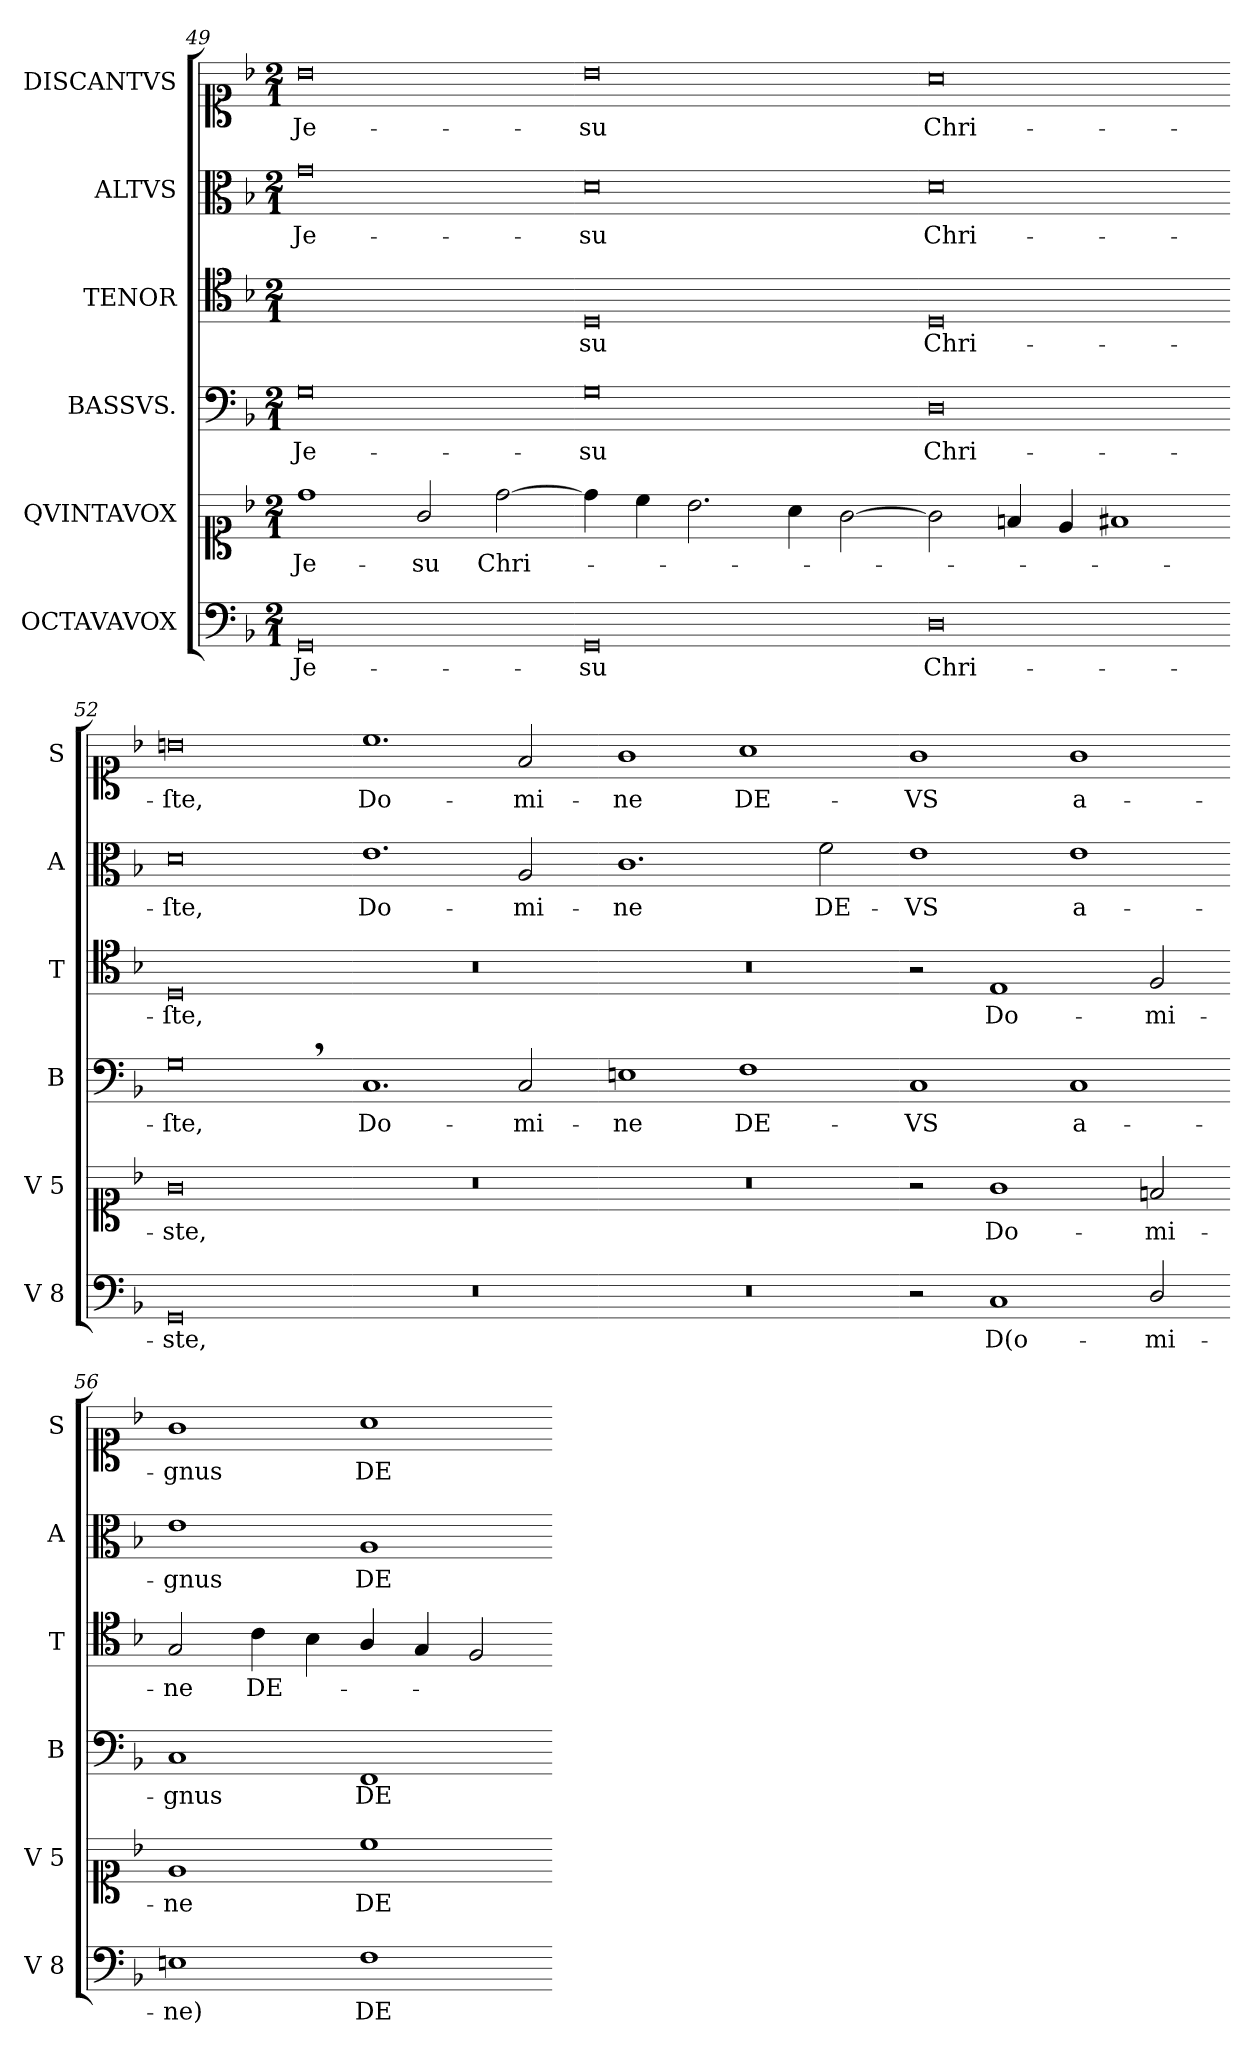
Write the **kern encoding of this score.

**kern	**text	**kern	**text	**kern	**text	**kern	**text	**kern	**text	**kern	**text
*part6	*part6	*part5	*part5	*part4	*part4	*part3	*part3	*part2	*part2	*part1	*part1
*staff6	*staff6	*staff5	*staff5	*staff4	*staff4	*staff3	*staff3	*staff2	*staff2	*staff1	*staff1
*I"OCTAVAVOX	*	*I"QVINTAVOX	*	*I"BASSVS.	*	*I"TENOR	*	*I"ALTVS	*	*I"DISCANTVS	*
*I'V 8	*	*I'V 5	*	*I'B	*	*I'T	*	*I'A	*	*I'S	*
*clefF4	*	*clefC1	*	*clefF4	*	*clefC4	*	*clefC3	*	*clefC1	*
*k[b-]	*	*k[b-]	*	*k[b-]	*	*k[b-]	*	*k[b-]	*	*k[b-]	*
*M2/1	*	*M2/1	*	*M2/1	*	*M2/1	*	*M2/1	*	*M2/1	*
=49	=49	=49	=49	=49	=49	=49	=49	=49	=49	=49	=49
0GG	Je-	1dd	Je-	0G	Je-	0ryy	.	0g	Je-	0b-	Je-
.	.	2g/	-su	.	.	.	.	.	.	.	.
.	.	[2dd\	Chri-	.	.	.	.	.	.	.	.
=50-	=50-	=50-	=50-	=50-	=50-	=50-	=50-	=50-	=50-	=50-	=50-
0GG	-su	4dd\]	.	0G	-su	0D	-su	0d	-su	0b-	-su
.	.	4cc\	.	.	.	.	.	.	.	.	.
.	.	2.b-\	.	.	.	.	.	.	.	.	.
.	.	4a\	.	.	.	.	.	.	.	.	.
.	.	[2g\	.	.	.	.	.	.	.	.	.
=51-	=51-	=51-	=51-	=51-	=51-	=51-	=51-	=51-	=51-	=51-	=51-
0D	Chri-	2g\]	.	0D	Chri-	0D	Chri-	0d	Chri-	0a	Chri-
.	.	4fn/	.	.	.	.	.	.	.	.	.
.	.	4e/	.	.	.	.	.	.	.	.	.
.	.	1f#X	.	.	.	.	.	.	.	.	.
=52-	=52-	=52-	=52-	=52-	=52-	=52-	=52-	=52-	=52-	=52-	=52-
0GG	-ste,	0g	-ste,	0G,	-ſte,	0D	-ſte,	0d	-ſte,	0bn	-ſte,
=53-	=53-	=53-	=53-	=53-	=53-	=53-	=53-	=53-	=53-	=53-	=53-
0r	.	0r	.	1.C	Do-	0r	.	1.e	Do-	1.cc	Do-
.	.	.	.	2C/	-mi-	.	.	2A/	-mi-	2f/	-mi-
=54-	=54-	=54-	=54-	=54-	=54-	=54-	=54-	=54-	=54-	=54-	=54-
0r	.	0r	.	1En	-ne	0r	.	1.c	-ne	1g	-ne
.	.	.	.	1F	DE-	.	.	.	.	1a	DE-
.	.	.	.	.	.	.	.	2f\	DE-	.	.
=55-	=55-	=55-	=55-	=55-	=55-	=55-	=55-	=55-	=55-	=55-	=55-
2r	.	2r	.	1C	-VS	2r	.	1e	-VS	1g	-VS
1C	D(o-	1g	Do-	.	.	1E	Do-	.	.	.	.
.	.	.	.	1C	a-	.	.	1e	a-	1g	a-
2D/	-mi-	2fn/	-mi-	.	.	2F/	-mi-	.	.	.	.
=56-	=56-	=56-	=56-	=56-	=56-	=56-	=56-	=56-	=56-	=56-	=56-
1En	-ne)	1e	-ne	1C	-gnus	2G/	-ne	1e	-gnus	1g	-gnus
.	.	.	.	.	.	4c\	DE-	.	.	.	.
.	.	.	.	.	.	4B-\	.	.	.	.	.
1F	DE-	1cc	DE-	1FF	DE-	4A/	.	1A	DE-	1a	DE-
.	.	.	.	.	.	4G/	.	.	.	.	.
.	.	.	.	.	.	2F/	.	.	.	.	.
=-	=-	=-	=-	=-	=-	=-	=-	=-	=-	=-	=-
*-	*-	*-	*-	*-	*-	*-	*-	*-	*-	*-	*-
